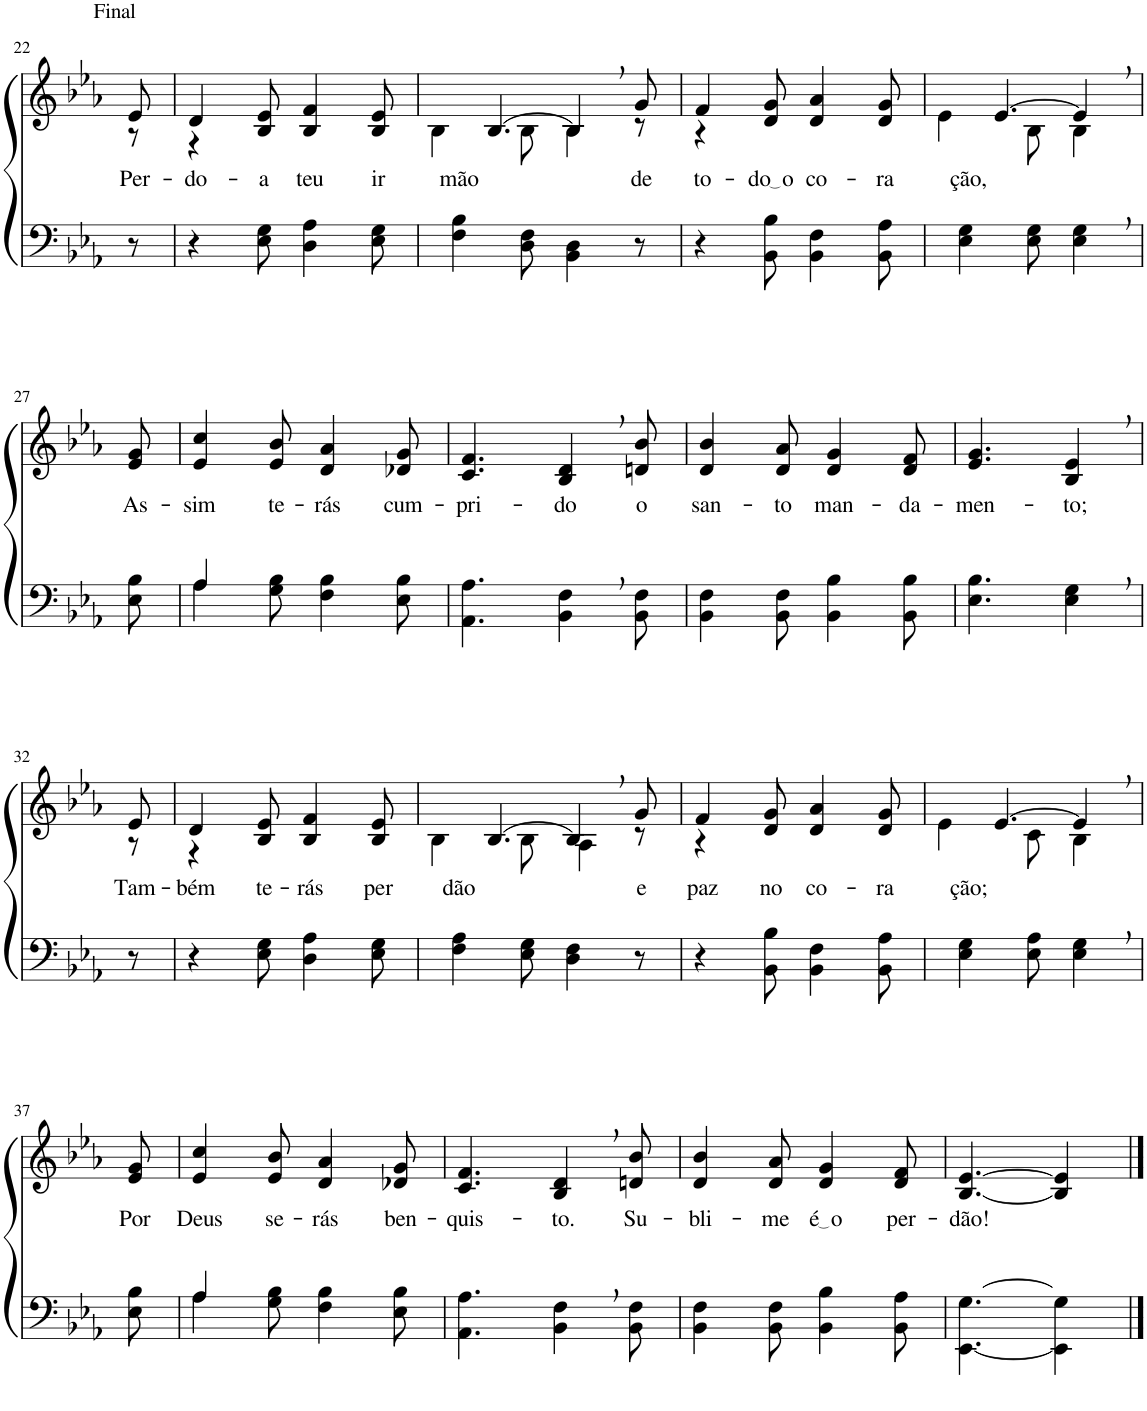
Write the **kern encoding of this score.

**kern	**kern	**text
*part2	*part1	*part1
*staff2	*staff1	*staff1
*I"Parte III e IV	*I"Parte I e II	*
!!LO:PB:g=z
*clefF4	*clefG2	*
*Trd-1c-2	*Trd-1c-2	*
*k[b-e-a-]	*k[b-e-a-]	*
*M6/8	*M6/8	*
=22	=22	=22
!	!LO:TX:a:t=Final	!
!	!	!LO:LY:b
*	*^	*
8r	8e-/	8r	Per-
=23	=23	=23	=23
!	!	!	!LO:LY:b
4r	4d/	4r	-do-
!	!	!	!LO:LY:b
8E-\ 8G\	8B-/ 8e-/	2ryy	-a
!	!	!	!LO:LY:b
4D\ 4A-\	4B-/ 4f/	.	teu
!	!	!	!LO:LY:b
8E-\ 8G\	8B-/ 8e-/	.	ir-
=24	=24	=24	=24
!	!	!	!LO:LY:b
4F\ 4B-\	[4.B-/	4B-\	-mão
8D\ 8F\	.	8B-\	.
4BB-\ 4D\	4B-,/]	4B-\	.
!	!	!	!LO:LY:b
8r	8g/	8r	de
=25	=25	=25	=25
!	!	!	!LO:LY:b
4r	4f/	4r	to-
!	!	!	!LO:LY:b
8BB-\ 8B-\	8d/ 8g/	2ryy	do o
!	!	!	!LO:LY:b
4BB-\ 4F\	4d/ 4a-/	.	co-
!	!	!	!LO:LY:b
8BB-\ 8A-\	8d/ 8g/	.	-ra-
=26	=26	=26	=26
!	!	!	!LO:LY:b
4E-\ 4G\	[4.e-/	4e-\	-ção,
8E-\ 8G\	.	8B-\	.
4E-\, 4G\,	4e-,/]	4B-\	.
!!LO:LB:g=z
=27	=27	=27	=27
!	!	!	!LO:LY:b
*	*v	*v	*
8E-\ 8B-\	8e-/ 8g/	As-
=28	=28	=28
*^	*	*
!	!	!	!LO:LY:b
4A-/	4A-\	4e-/ 4cc/	-sim
!	!	!	!LO:LY:b
2ryy	8G\ 8B-\	8e-/ 8b-/	te-
!	!	!	!LO:LY:b
.	4F\ 4B-\	4d/ 4a-/	-rás
!	!	!	!LO:LY:b
.	8E-\ 8B-\	8d-X/ 8g/	cum-
=29	=29	=29	=29
!	!	!	!LO:LY:b
*v	*v	*	*
4.AA-\ 4.A-\	4.c/ 4.f/	-pri-
!	!	!LO:LY:b
4BB-\, 4F\,	4B-/, 4d/,	-do
!	!	!LO:LY:b
8BB-\ 8F\	8dn/ 8b-/	o
=30	=30	=30
!	!	!LO:LY:b
4BB-\ 4F\	4d/ 4b-/	san-
!	!	!LO:LY:b
8BB-\ 8F\	8d/ 8a-/	-to
!	!	!LO:LY:b
4BB-\ 4B-\	4d/ 4g/	man-
!	!	!LO:LY:b
8BB-\ 8B-\	8d/ 8f/	-da-
=31	=31	=31
!	!	!LO:LY:b
4.E-\ 4.B-\	4.e-/ 4.g/	-men-
!	!	!LO:LY:b
4E-\, 4G\,	4B-/, 4e-/,	-to;
!!LO:LB:g=z
=32	=32	=32
!	!	!LO:LY:b
*	*^	*
8r	8e-/	8r	Tam-
=33	=33	=33	=33
!	!	!	!LO:LY:b
4r	4d/	4r	-bém
!	!	!	!LO:LY:b
8E-\ 8G\	8B-/ 8e-/	2ryy	te-
!	!	!	!LO:LY:b
4D\ 4A-\	4B-/ 4f/	.	-rás
!	!	!	!LO:LY:b
8E-\ 8G\	8B-/ 8e-/	.	per-
=34	=34	=34	=34
!	!	!	!LO:LY:b
4F\ 4A-\	[4.B-/	4B-\	-dão
8E-\ 8G\	.	8B-\	.
4D\ 4F\	4B-,/]	4A-\	.
!	!	!	!LO:LY:b
8r	8g/	8r	e
=35	=35	=35	=35
!	!	!	!LO:LY:b
4r	4f/	4r	paz
!	!	!	!LO:LY:b
8BB-\ 8B-\	8d/ 8g/	2ryy	no
!	!	!	!LO:LY:b
4BB-\ 4F\	4d/ 4a-/	.	co-
!	!	!	!LO:LY:b
8BB-\ 8A-\	8d/ 8g/	.	-ra-
=36	=36	=36	=36
!	!	!	!LO:LY:b
4E-\ 4G\	[4.e-/	4e-\	-ção;
8E-\ 8A-\	.	8c\	.
4E-\, 4G\,	4e-,/]	4B-\	.
!!LO:LB:g=z
=37	=37	=37	=37
!	!	!	!LO:LY:b
*	*v	*v	*
8E-\ 8B-\	8e-/ 8g/	Por
=38	=38	=38
*^	*	*
!	!	!	!LO:LY:b
4A-/	4A-\	4e-/ 4cc/	Deus
!	!	!	!LO:LY:b
2ryy	8G\ 8B-\	8e-/ 8b-/	se-
!	!	!	!LO:LY:b
.	4F\ 4B-\	4d/ 4a-/	-rás
!	!	!	!LO:LY:b
.	8E-\ 8B-\	8d-X/ 8g/	ben-
=39	=39	=39	=39
!	!	!	!LO:LY:b
*v	*v	*	*
4.AA-\ 4.A-\	4.c/ 4.f/	-quis-
!	!	!LO:LY:b
4BB-\, 4F\,	4B-/, 4d/,	-to.
!	!	!LO:LY:b
8BB-\ 8F\	8dn/ 8b-/	Su-
=40	=40	=40
!	!	!LO:LY:b
4BB-\ 4F\	4d/ 4b-/	-bli-
!	!	!LO:LY:b
8BB-\ 8F\	8d/ 8a-/	-me
!	!	!LO:LY:b
4BB-\ 4B-\	4d/ 4g/	é o
!	!	!LO:LY:b
8BB-\ 8A-\	8d/ 8f/	per-
=41	=41	=41
!	!	!LO:LY:b
[4.EE-\ [4.G\	[4.B-/ [4.e-/	-dão!
4EE-\] 4G\]	4B-/] 4e-/]	.
==	==	==
*-	*-	*-
